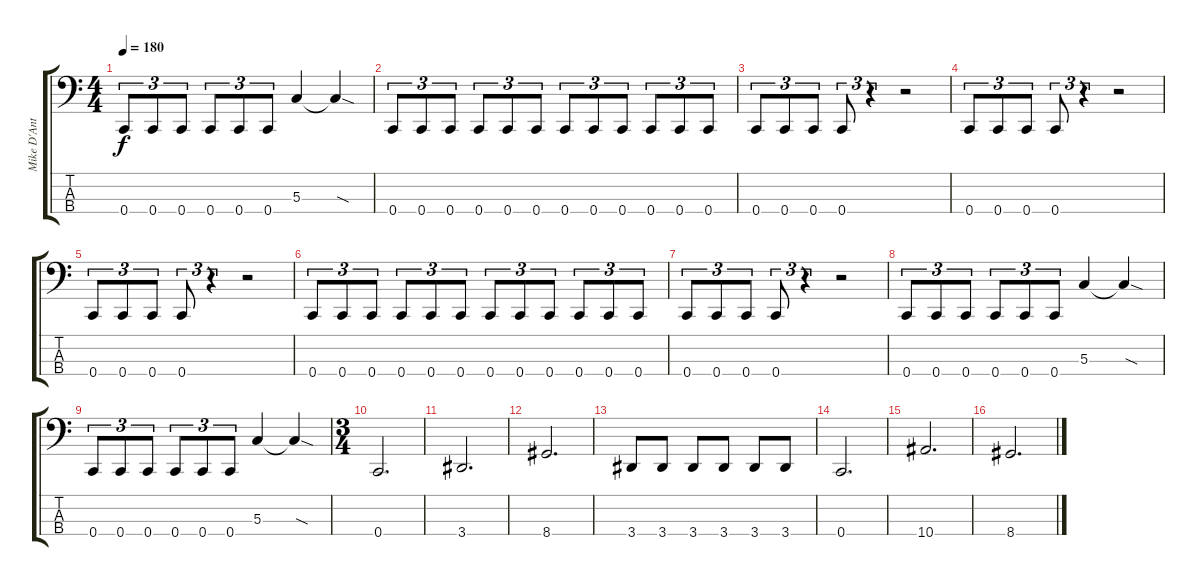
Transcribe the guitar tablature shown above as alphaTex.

\track ("Mike D'Antonio" "Mike D'Ant") {instrument electricbasspick}
\staff {score tabs}
\tuning (F2 C2 G1 C1) {hide}
\ts (4 4)
\tempo 180
\clef f4
\ks c
0.4.8{tu (3 2) dy f} 0.4.8{tu (3 2)} 0.4.8{tu (3 2)} 0.4.8{tu (3 2)} 0.4.8{tu (3 2)} 0.4.8{tu (3 2)} 5.3.4 5.3{sod t}.4 |
0.4.8{tu (3 2)} 0.4.8{tu (3 2)} 0.4.8{tu (3 2)} 0.4.8{tu (3 2)} 0.4.8{tu (3 2)} 0.4.8{tu (3 2)} 0.4.8{tu (3 2)} 0.4.8{tu (3 2)} 0.4.8{tu (3 2)} 0.4.8{tu (3 2)} 0.4.8{tu (3 2)} 0.4.8{tu (3 2)} |
0.4.8{tu (3 2)} 0.4.8{tu (3 2)} 0.4.8{tu (3 2)} 0.4.8{tu (3 2)} r.4{tu (3 2)} r.2 |
0.4.8{tu (3 2)} 0.4.8{tu (3 2)} 0.4.8{tu (3 2)} 0.4.8{tu (3 2)} r.4{tu (3 2)} r.2 |
0.4.8{tu (3 2)} 0.4.8{tu (3 2)} 0.4.8{tu (3 2)} 0.4.8{tu (3 2)} r.4{tu (3 2)} r.2 |
0.4.8{tu (3 2)} 0.4.8{tu (3 2)} 0.4.8{tu (3 2)} 0.4.8{tu (3 2)} 0.4.8{tu (3 2)} 0.4.8{tu (3 2)} 0.4.8{tu (3 2)} 0.4.8{tu (3 2)} 0.4.8{tu (3 2)} 0.4.8{tu (3 2)} 0.4.8{tu (3 2)} 0.4.8{tu (3 2)} |
0.4.8{tu (3 2)} 0.4.8{tu (3 2)} 0.4.8{tu (3 2)} 0.4.8{tu (3 2)} r.4{tu (3 2)} r.2 |
0.4.8{tu (3 2)} 0.4.8{tu (3 2)} 0.4.8{tu (3 2)} 0.4.8{tu (3 2)} 0.4.8{tu (3 2)} 0.4.8{tu (3 2)} 5.3.4 5.3{sod t}.4 |
0.4.8{tu (3 2)} 0.4.8{tu (3 2)} 0.4.8{tu (3 2)} 0.4.8{tu (3 2)} 0.4.8{tu (3 2)} 0.4.8{tu (3 2)} 5.3.4 5.3{sod t}.4 |
\ts (3 4)
0.4.2{d} |
3.4.2{d} |
8.4.2{d} |
3.4.8 3.4.8 3.4.8 3.4.8 3.4.8 3.4.8 |
0.4.2{d} |
10.4.2{d} |
8.4.2{d}
